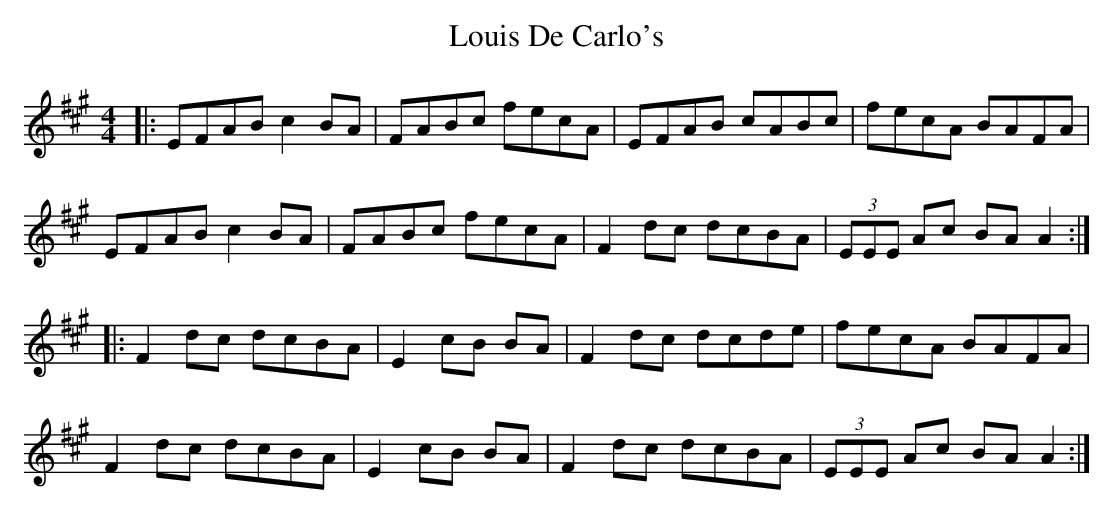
X:1
T: Louis De Carlo's
M: 4/4
L: 1/8
K: Amaj
|:EFAB c2BA|FABc fecA|EFAB cABc|fecA BAFA|
EFAB c2BA|FABc fecA|F2dc dcBA|(3EEE Ac BAA2:|
|:F2dc dcBA|E2cB BA|F2dc dcde|fecA BAFA|
F2dc dcBA|E2cB BA|F2dc dcBA|(3EEE Ac BAA2:|
